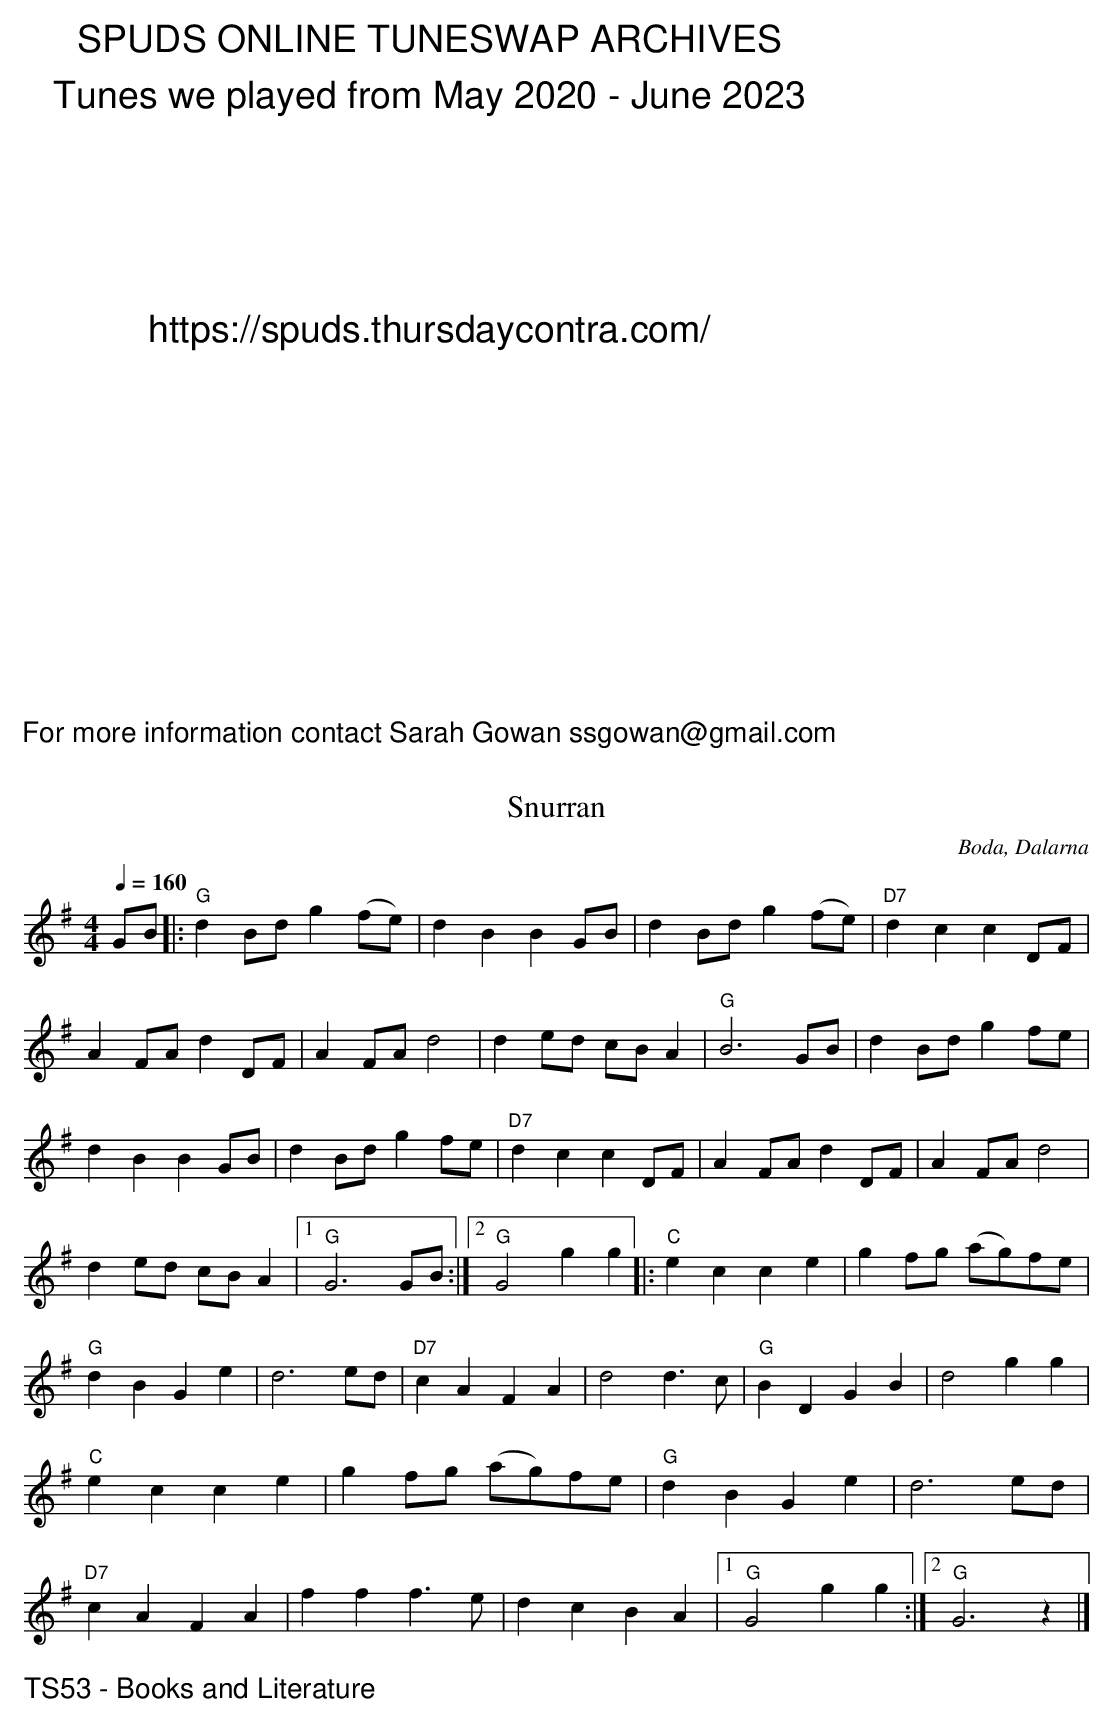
X:1
T:Snurran
Q:1/4=160
M:4/4
L:1/8
O:Boda, Dalarna
K:G
GB |: "G"d2 Bd g2 (fe)| d2 B2 B2 GB | d2 Bd g2 (fe) | "D7"d2 c2 c2 DF |
A2 FA d2 DF | A2 FA d4 | d2 ed cB A2 | "G"B6 GB | d2 Bd g2 fe |
d2 B2 B2 GB | d2 Bd g2 fe | "D7"d2 c2 c2 DF | A2 FA d2 DF | A2 FA d4 |
d2 ed cB A2 |1 "G"G6 GB :|2 "G"G4 g2 g2 |: "C"e2 c2 c2 e2 | g2 fg (ag)fe |
"G"d2 B2 G2 e2 | d6 ed | "D7"c2 A2 F2 A2 | d4 d3 c | "G"B2 D2 G2 B2 | d4 g2 g2 |
"C"e2 c2 c2 e2 | g2 fg (ag)fe | "G" d2 B2 G2 e2 | d6 ed |
"D7"c2 A2 F2 A2 | f2 f2 f3 e | d2 c2 B2 A2 |1 "G"G4 g2 g2 :|2 "G"G6 z2 |]
